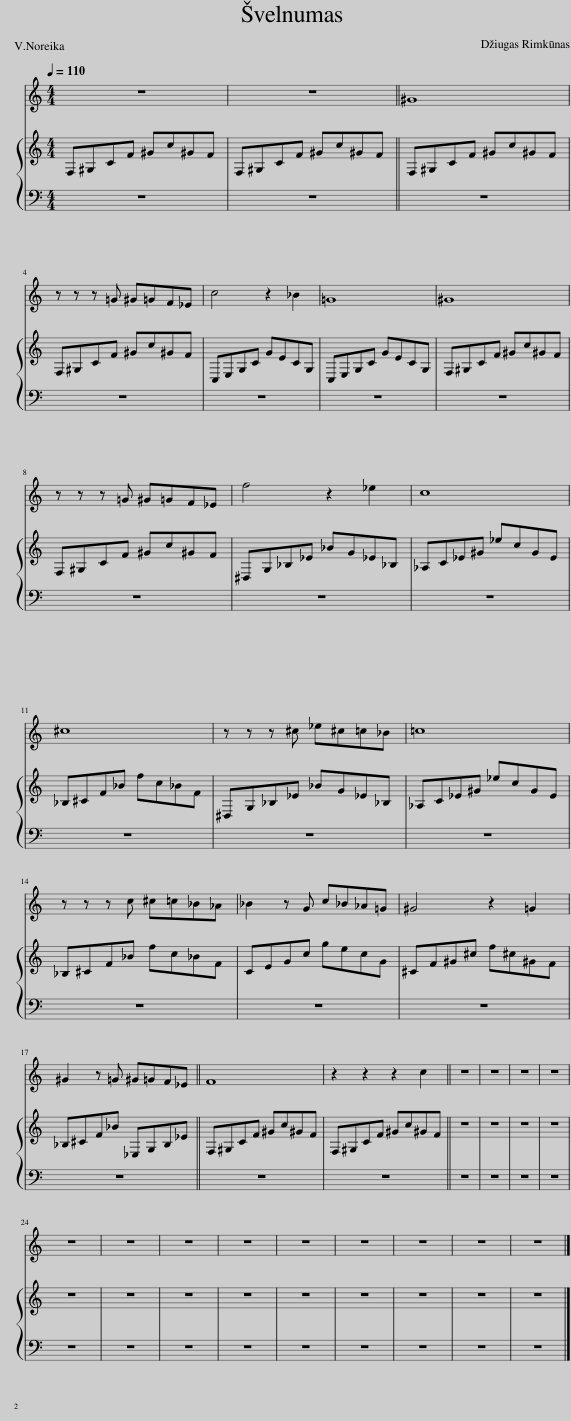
X:1
%%score 1 2
L:1/8
Q:1/4=110
M:4/4
I:linebreak $
K:C
V:1 treble
V:2 treble
V:1
 z8 | z8 || ^G8 |$ z z z =G ^G=GF_E | c4 z2 _B2 | %5
 =G8 | ^G8 |$ z z z =G ^G=GF_E | f4 z2 _e2 | c8 |$ %10
 ^c8 | z z z ^c _e^c=c_B | =c8 |$ z z z c ^c=c_B_A | _B2 z G c_B_A=G | %15
 ^G4 z2 =G2 |$ ^G2 z =G ^G=GF_E || F8 | z2 z2 z2 c2 || z8 | %20
 z8 | z8 | z8 |$ z8 | z8 | %25
 z8 | z8 | z8 | z8 | z8 | %30
 z8 | z8 |] %32
V:2
 F,^G,CF ^Gc^GF | F,^G,CF ^Gc^GF || F,^G,CF ^Gc^GF |$ F,^G,CF ^Gc^GF | C,E,G,C GECG, | %5
 C,E,G,C GECG, | F,^G,CF ^Gc^GF |$ F,^G,CF ^Gc^GF | ^D,G,_B,_E _BG_E_B, | _A,C_E^G _ecGE |$ %10
 _B,^CF_B fc_BF | ^D,G,_B,_E _BG_E_B, | _A,C_E^G _ecGE |$ _B,^CF_B fc_BF | CEGc gecG | %15
 ^CF^G^c f^c^GF |$ _B,^CF_B _E,G,B,_E || F,^G,CF ^Gc^GF | F,^G,CF ^Gc^GF || z8 | %20
 z8 | z8 | z8 |$ z8 | z8 | %25
 z8 | z8 | z8 | z8 | z8 | %30
 z8 | z8 |] %32
